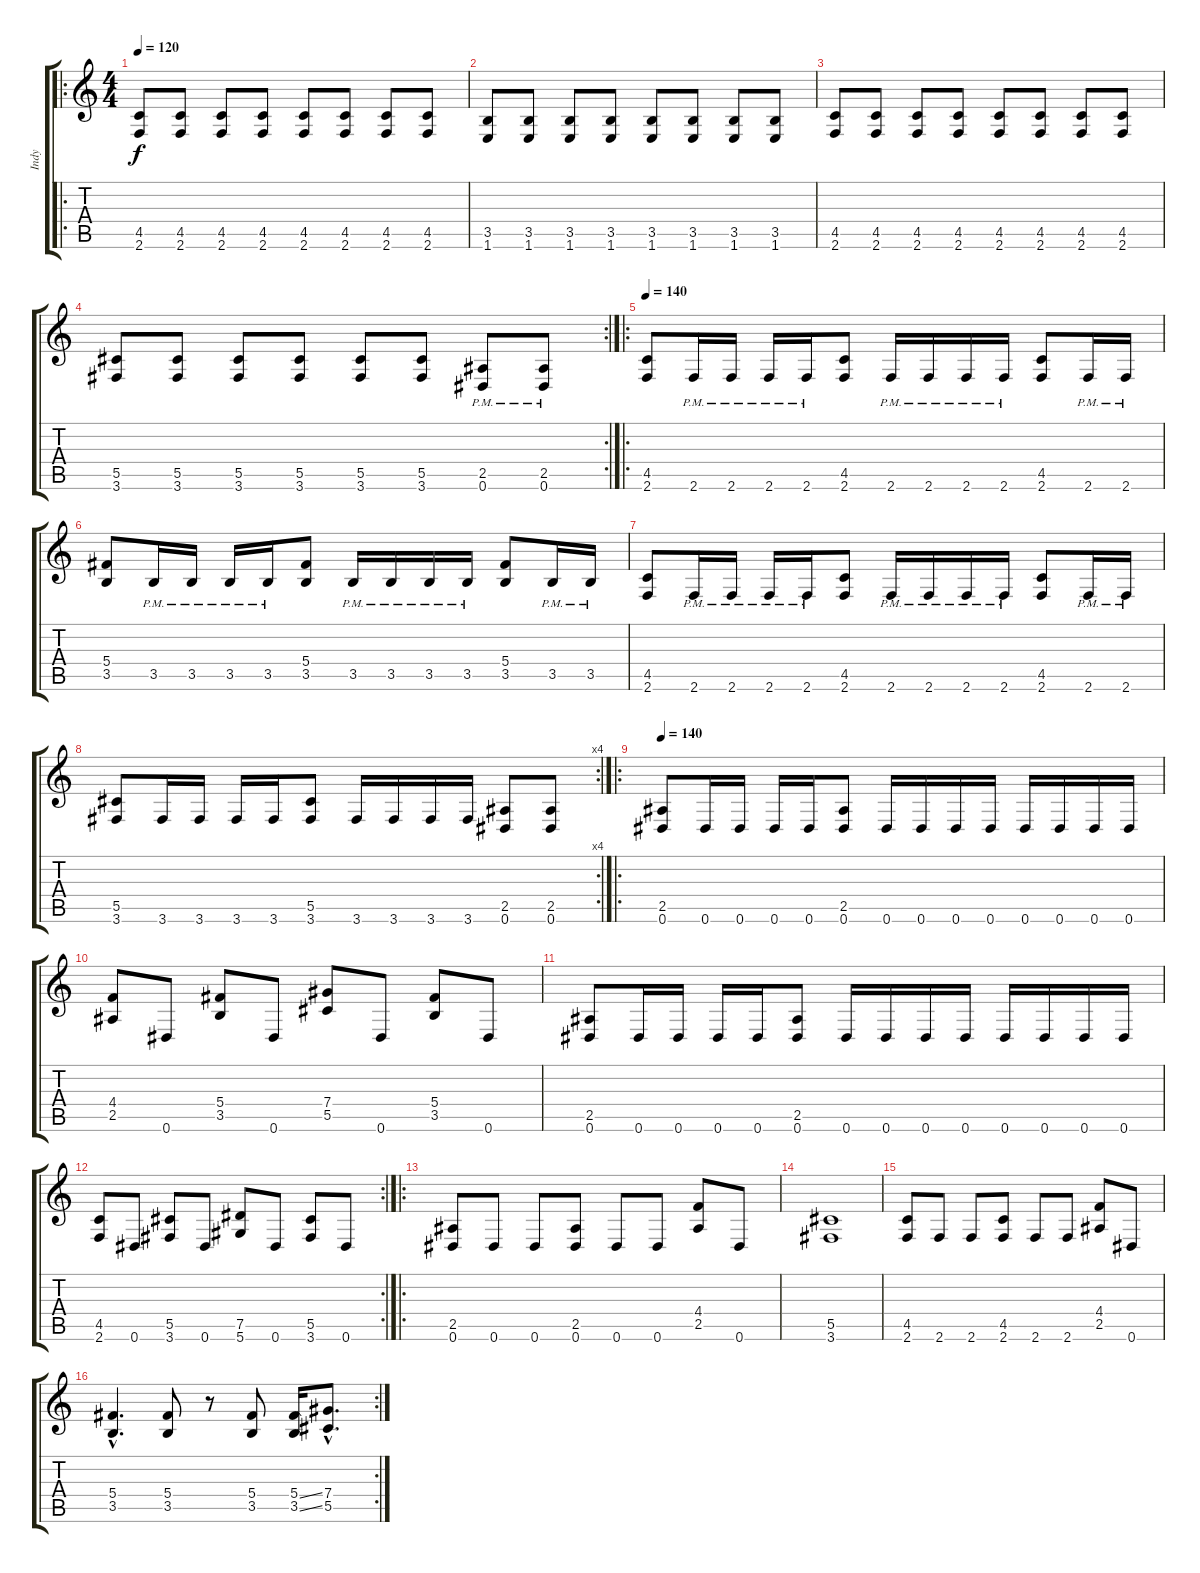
\track ("Indy" "Indy") {instrument distortionguitar}
\staff {score tabs}
\tuning (Eb4 Bb3 Gb3 Db3 Ab2 Eb2) {hide}
\ro
\ts (4 4)
\tempo 120
\tempo 100
\tempo 120
\clef g2
\ks c
(4.5 2.6).8{dy f instrument distortionguitar} (4.5 2.6).8 (4.5 2.6).8 (4.5 2.6).8 (4.5 2.6).8 (4.5 2.6).8 (4.5 2.6).8 (4.5 2.6).8 |
(3.5 1.6).8 (3.5 1.6).8 (3.5 1.6).8 (3.5 1.6).8 (3.5 1.6).8 (3.5 1.6).8 (3.5 1.6).8 (3.5 1.6).8 |
(4.5 2.6).8 (4.5 2.6).8 (4.5 2.6).8 (4.5 2.6).8 (4.5 2.6).8 (4.5 2.6).8 (4.5 2.6).8 (4.5 2.6).8 |
\rc 2
(5.5 3.6).8 (5.5 3.6).8 (5.5 3.6).8 (5.5 3.6).8 (5.5 3.6).8 (5.5 3.6).8 (2.5{pm} 0.6{pm}).8 (2.5{pm} 0.6{pm}).8 |
\ro
\tempo 180
\tempo 140
(4.5 2.6).8 2.6{pm}.16 2.6{pm}.16 2.6{pm}.16 2.6{pm}.16 (4.5 2.6).8 2.6{pm}.16 2.6{pm}.16 2.6{pm}.16 2.6{pm}.16 (4.5 2.6).8 2.6{pm}.16 2.6{pm}.16 |
(5.4 3.5).8 3.5{pm}.16 3.5{pm}.16 3.5{pm}.16 3.5{pm}.16 (5.4 3.5).8 3.5{pm}.16 3.5{pm}.16 3.5{pm}.16 3.5{pm}.16 (5.4 3.5).8 3.5{pm}.16 3.5{pm}.16 |
(4.5 2.6).8 2.6{pm}.16 2.6{pm}.16 2.6{pm}.16 2.6{pm}.16 (4.5 2.6).8 2.6{pm}.16 2.6{pm}.16 2.6{pm}.16 2.6{pm}.16 (4.5 2.6).8 2.6{pm}.16 2.6{pm}.16 |
\rc 4
(5.5 3.6).8 3.6.16 3.6.16 3.6.16 3.6.16 (5.5 3.6).8 3.6.16 3.6.16 3.6.16 3.6.16 (2.5 0.6).8 (2.5 0.6).8 |
\ro
\tempo 140
(2.5 0.6).8 0.6.16 0.6.16 0.6.16 0.6.16 (2.5 0.6).8 0.6.16 0.6.16 0.6.16 0.6.16 0.6.16 0.6.16 0.6.16 0.6.16 |
(4.4 2.5).8 0.6.8 (5.4 3.5).8 0.6.8 (7.4 5.5).8 0.6.8 (5.4 3.5).8 0.6.8 |
(2.5 0.6).8 0.6.16 0.6.16 0.6.16 0.6.16 (2.5 0.6).8 0.6.16 0.6.16 0.6.16 0.6.16 0.6.16 0.6.16 0.6.16 0.6.16 |
\rc 2
(4.5 2.6).8 0.6.8 (5.5 3.6).8 0.6.8 (7.5 5.6).8 0.6.8 (5.5 3.6).8 0.6.8 |
\ro
(2.5 0.6).8 0.6.8 0.6.8 (2.5 0.6).8 0.6.8 0.6.8 (4.4 2.5).8 0.6.8 |
(5.5 3.6).1 |
(4.5 2.6).8 2.6.8 2.6.8 (4.5 2.6).8 2.6.8 2.6.8 (4.4 2.5).8 0.6.8 |
\rc 2
(5.4{hac} 3.5{hac}).4{d} (5.4 3.5).8 r.8 (5.4 3.5).8 (5.4{ss} 3.5{ss}).16 (7.4{hac} 5.5{hac}).8{d}
